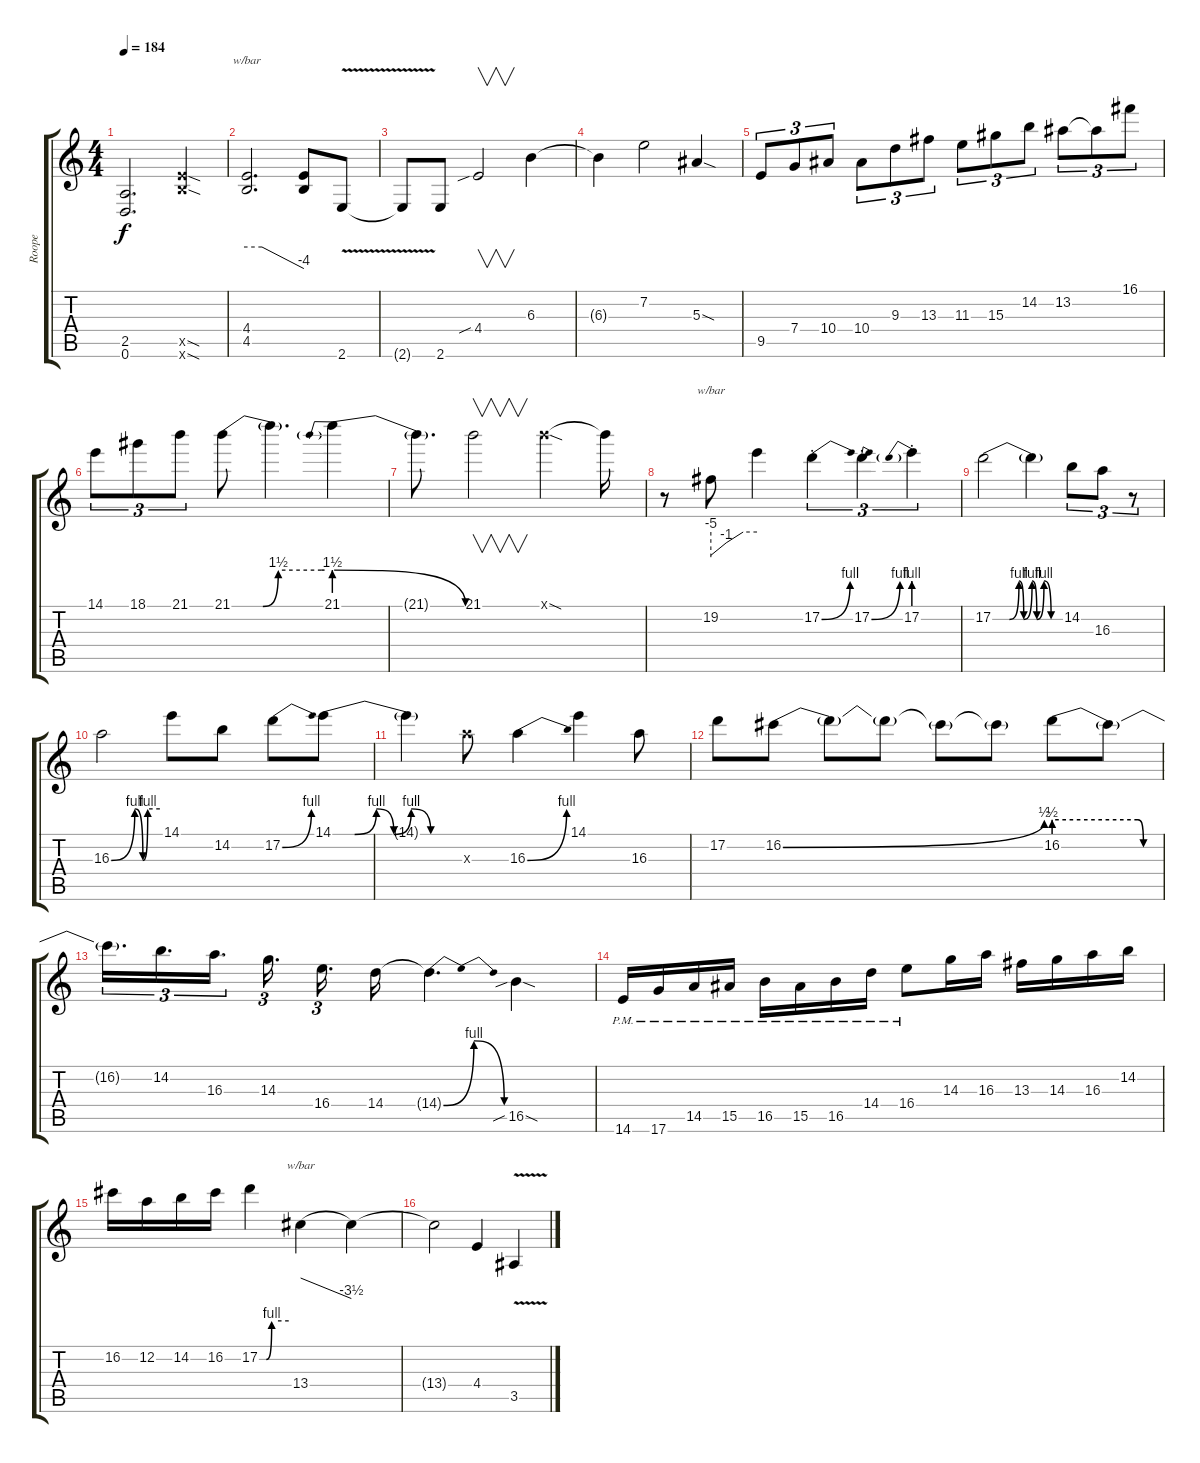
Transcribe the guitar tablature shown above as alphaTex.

\track ("Roope" "Roope") {instrument distortionguitar}
\staff {score tabs}
\tuning (D4 A3 F3 C3 G2 D2) {hide}
\ts (4 4)
\tempo 184
\clef g2
\ks c
(2.5{t} 0.6{t}).2{d dy f} (9.5{sod x} 9.6{sod x}).4 |
(4.4 4.5).2{d tbe (custom default 0 0 16 0 60 -16)} (4.4{t} 4.5{t}).8 2.6{v}.8 |
2.6{t}.8 2.6.8 4.4{sib}.2{v} 6.3.4 |
6.3{t}.4 7.2.2 5.3{sod}.4 |
9.5.8{tu (3 2)} 7.4.8{tu (3 2)} 10.4.8{tu (3 2)} 10.4.8{tu (3 2)} 9.3.8{tu (3 2)} 13.3.8{tu (3 2)} 11.3.8{tu (3 2)} 15.3.8{tu (3 2)} 14.2.8{tu (3 2)} 13.2.8{tu (3 2)} 13.2{t}.8{tu (3 2)} 16.1.8{tu (3 2)} |
14.1.8{tu (3 2)} 18.1.8{tu (3 2)} 21.1.8{tu (3 2)} 21.1{be (custom 0 0 6 0 20 0 30 6 58 6 60 6)}.8 21.1{t}.4{d} 21.1{be (prebendrelease 0 6 60 0)}.4 |
21.1{t}.8{d} 21.1.2{v} 21.1{sod x}.4 21.1{t}.16 |
r.8 19.2.8{tbe (custom default 0 -20 20 -4 42 0 60 0)} 19.2{t}.4 17.2{be (bend 0 0 60 4) st}.4{tu (3 2)} 17.2{be (bend 0 0 60 4) st}.4{tu (3 2)} 17.2{be (prebend 0 4 60 4) st}.4{tu (3 2)} |
17.2{be (custom 0 0 14 0 22 4 26 0 33 4 37 0 43 4 49 0 60 0)}.2 17.2{t}.4 14.2.8{tu (3 2)} 16.3.8{tu (3 2)} r.8{tu (3 2)} |
16.3{be (custom 0 0 29 4 39 0 45 4 60 4)}.2 14.1.8 14.2.8 17.2{be (bend 0 0 60 4)}.8 14.1{be (custom 0 0 10 0 20 4 28 0 36 4 45 0 60 0)}.8 |
14.1{t}.4 16.3{x}.8 16.3{be (bend 0 0 60 4)}.4 14.1.4 16.3.8 |
17.2.8 16.2{be (bend 0 0 60 2)}.8 16.2{t}.8 16.2{t}.8 16.2{t}.8 16.2{t}.8 16.2{be (custom 0 2 46 2 49 0 60 0)}.8 16.2{t}.8 |
16.2{t}.16{d tu (3 2)} 14.2.16{d tu (3 2)} 16.3.16{d tu (3 2)} 14.3.16{d tu (3 2)} 16.4.16{d tu (3 2)} 14.4.16 14.4{be (bendrelease 0 0 15 4 37 4 60 0) t}.4{d} 16.5{sib sod}.4 |
14.6{pm}.16 17.6{pm}.16 14.5{pm}.16 15.5{pm}.16 16.5{pm}.16 15.5{pm}.16 16.5{pm}.16 14.4{pm}.16 16.4{pm}.8 14.3.16 16.3.16 13.3.16 14.3.16 16.3.16 14.2.16 |
16.2.16 12.2.16 14.2.16 16.2.16 17.2{be (custom 0 0 14 0 25 4 60 4)}.4 13.4.4{tbe (dive default 0 0 60 -14)} 13.4{t}.4 |
13.4{t}.2 4.4.4 3.5{v}.4
